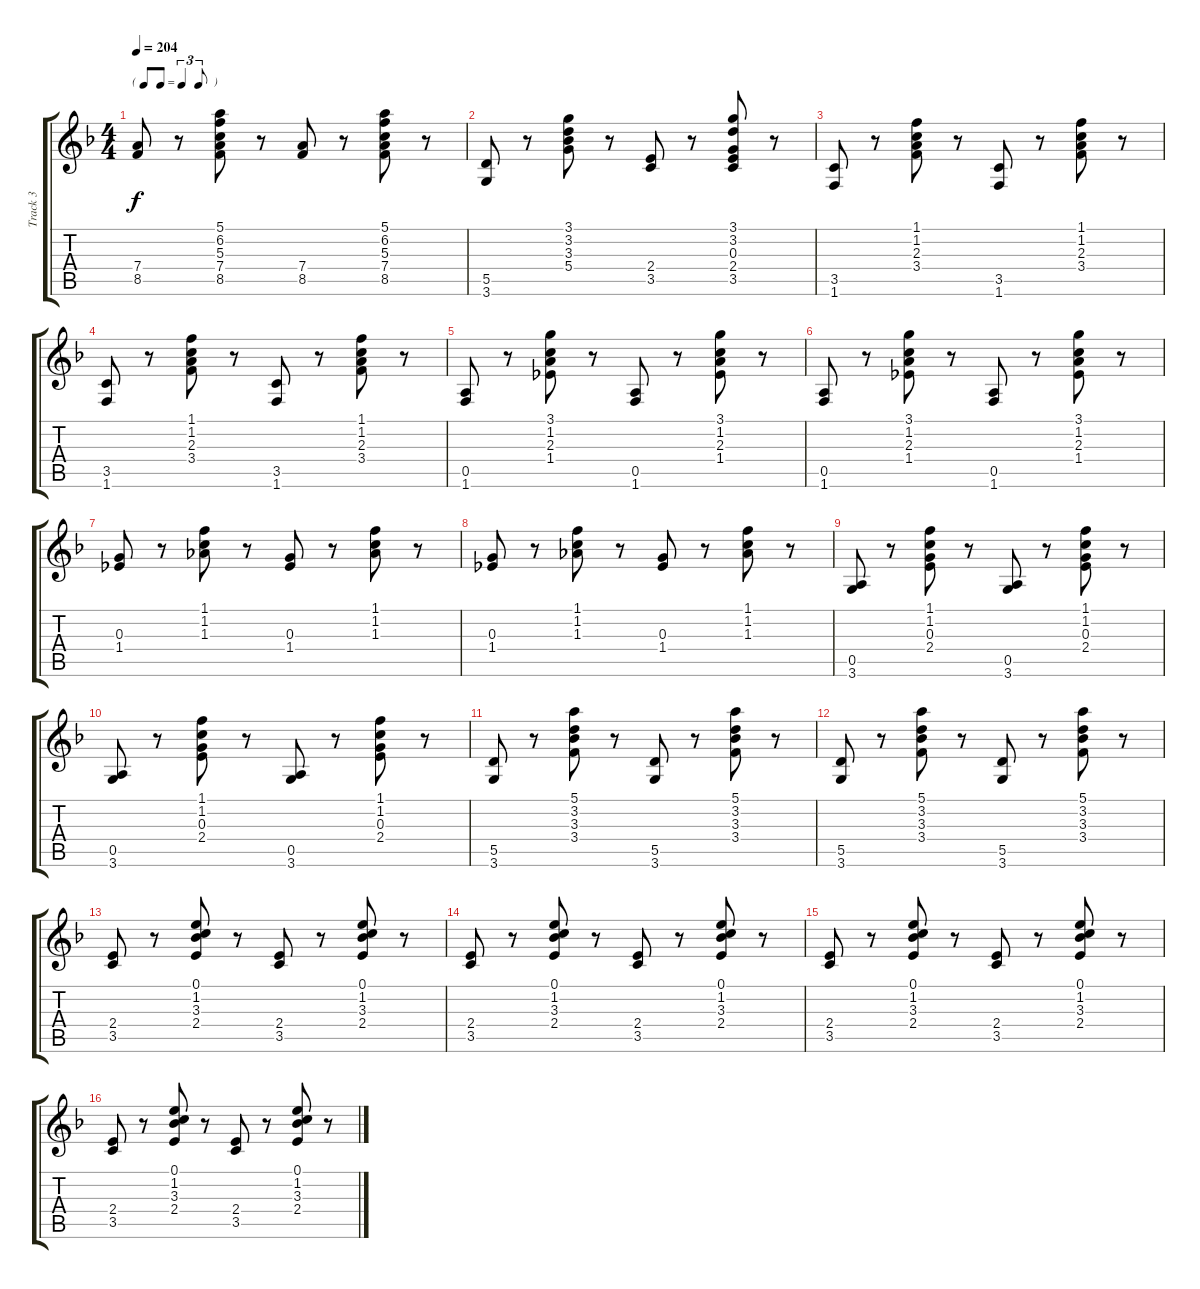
\track ("Track 3" "Track 3") {instrument acousticguitarsteel}
\staff {score tabs}
\tuning (E4 B3 G3 D3 A2 E2) {hide}
\ts (4 4)
\tf triplet8th
\tempo 204
\clef g2
\ks f
(7.4 8.5).8{dy f} r.8 (5.1 6.2 5.3 7.4 8.5).8 r.8 (7.4 8.5).8 r.8 (5.1 6.2 5.3 7.4 8.5).8 r.8 |
(5.5 3.6).8 r.8 (3.1 3.2 3.3 5.4).8 r.8 (2.4 3.5).8 r.8 (3.1 3.2 0.3 2.4 3.5).8 r.8 |
(3.5 1.6).8 r.8 (1.1 1.2 2.3 3.4).8 r.8 (3.5 1.6).8 r.8 (1.1 1.2 2.3 3.4).8 r.8 |
(3.5 1.6).8 r.8 (1.1 1.2 2.3 3.4).8 r.8 (3.5 1.6).8 r.8 (1.1 1.2 2.3 3.4).8 r.8 |
(0.5 1.6).8 r.8 (3.1 1.2 2.3 1.4).8 r.8 (0.5 1.6).8 r.8 (3.1 1.2 2.3 1.4).8 r.8 |
(0.5 1.6).8 r.8 (3.1 1.2 2.3 1.4).8 r.8 (0.5 1.6).8 r.8 (3.1 1.2 2.3 1.4).8 r.8 |
(0.3 1.4).8 r.8 (1.1 1.2 1.3).8 r.8 (0.3 1.4).8 r.8 (1.1 1.2 1.3).8 r.8 |
(0.3 1.4).8 r.8 (1.1 1.2 1.3).8 r.8 (0.3 1.4).8 r.8 (1.1 1.2 1.3).8 r.8 |
(0.5 3.6).8 r.8 (1.1 1.2 0.3 2.4).8 r.8 (0.5 3.6).8 r.8 (1.1 1.2 0.3 2.4).8 r.8 |
(0.5 3.6).8 r.8 (1.1 1.2 0.3 2.4).8 r.8 (0.5 3.6).8 r.8 (1.1 1.2 0.3 2.4).8 r.8 |
(5.5 3.6).8 r.8 (5.1 3.2 3.3 3.4).8 r.8 (5.5 3.6).8 r.8 (5.1 3.2 3.3 3.4).8 r.8 |
(5.5 3.6).8 r.8 (5.1 3.2 3.3 3.4).8 r.8 (5.5 3.6).8 r.8 (5.1 3.2 3.3 3.4).8 r.8 |
(2.4 3.5).8 r.8 (0.1 1.2 3.3 2.4).8 r.8 (2.4 3.5).8 r.8 (0.1 1.2 3.3 2.4).8 r.8 |
(2.4 3.5).8 r.8 (0.1 1.2 3.3 2.4).8 r.8 (2.4 3.5).8 r.8 (0.1 1.2 3.3 2.4).8 r.8 |
(2.4 3.5).8 r.8 (0.1 1.2 3.3 2.4).8 r.8 (2.4 3.5).8 r.8 (0.1 1.2 3.3 2.4).8 r.8 |
(2.4 3.5).8 r.8 (0.1 1.2 3.3 2.4).8 r.8 (2.4 3.5).8 r.8 (0.1 1.2 3.3 2.4).8 r.8
